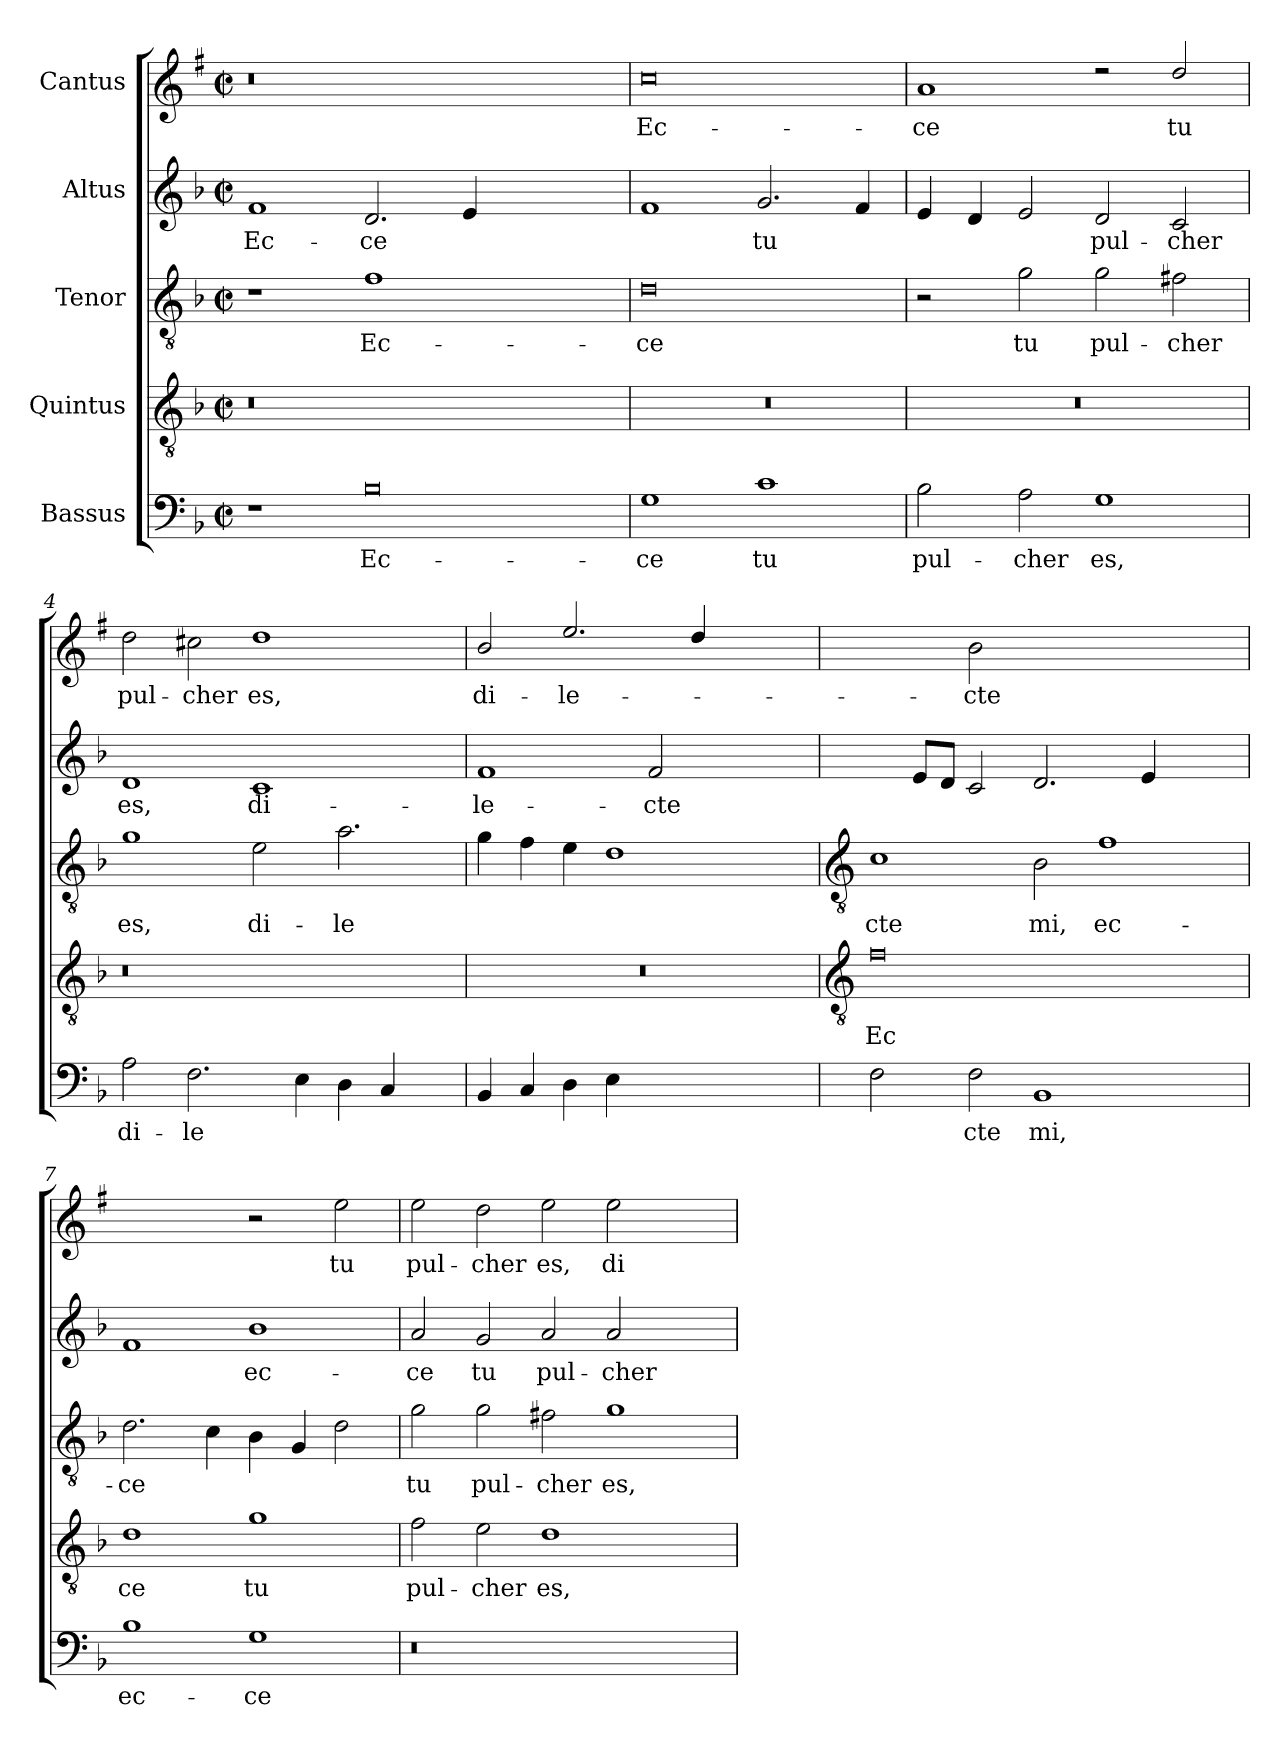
**kern	**text	**kern	**text	**kern	**text	**kern	**text	**kern	**text
*part5	*part5	*part4	*part4	*part3	*part3	*part2	*part2	*part1	*part1
*staff5	*staff5	*staff4	*staff4	*staff3	*staff3	*staff2	*staff2	*staff1	*staff1
*I"Bassus	*	*I"Quintus	*	*I"Tenor	*	*I"Altus	*	*I"Cantus	*
*clefF4	*	*clefGv2	*	*clefGv2	*	*clefG2	*	*clefG2	*
*	*	*	*	*	*	*	*	*ITrd1c2	*
*k[b-]	*	*k[b-]	*	*k[b-]	*	*k[b-]	*	*k[b-]	*
*F:	*	*F:	*	*F:	*	*F:	*	*F:	*
*M4/2	*	*M4/2	*	*M4/2	*	*M4/2	*	*M4/2	*
*met(c|)	*	*met(c|)	*	*met(c|)	*	*met(c|)	*	*met(c|)	*
=1	=1	=1	=1	=1	=1	=1	=1	=1	=1
!	!	!	!	!	!	!	!LO:LY:b	!	!
*	*	*	*	*	*	*	*	*^	*
1r	.	0r	.	1r	.	1f	Ec-	0r	0ryy	.
!	!LO:LY:b	!	!	!	!LO:LY:b	!	!LO:LY:b	!	!	!
0B-	Ec-	.	.	1f	Ec-	2.d	-ce	.	.	.
.	.	.	.	.	.	4e	.	.	.	.
.	.	1ryy	.	1ryy	.	1ryy	.	1ryy	1ryy	.
=2	=2	=2	=2	=2	=2	=2	=2	=2	=2	=2
!	!LO:LY:b	!	!	!	!LO:LY:b	!	!	!	!	!LO:LY:b
1G	-ce	0r	.	0d	-ce	1f	.	0b-	0ryy	Ec-
!	!LO:LY:b	!	!	!	!	!	!LO:LY:b	!	!	!
1c	tu	.	.	.	.	2.g	tu	.	.	.
.	.	.	.	.	.	4f	.	.	.	.
=3	=3	=3	=3	=3	=3	=3	=3	=3	=3	=3
!	!LO:LY:b	!	!	!	!	!	!	!	!	!LO:LY:b
2B-	pul-	0r	.	2r	.	4e	.	1g	0ryy	-ce
.	.	.	.	.	.	4d	.	.	.	.
!	!LO:LY:b	!	!	!	!LO:LY:b	!	!	!	!	!
2A	-cher	.	.	2g	tu	2e	.	.	.	.
!	!LO:LY:b	!	!	!	!LO:LY:b	!	!LO:LY:b	!	!	!
1G	es,	.	.	2g	pul-	2d	pul-	2r	.	.
!	!	!	!	!	!LO:LY:b	!	!LO:LY:b	!	!	!LO:LY:b
.	.	.	.	2f#X	-cher	2c	-cher	2cc	.	tu
=4	=4	=4	=4	=4	=4	=4	=4	=4	=4	=4
!	!LO:LY:b	!	!	!	!LO:LY:b	!	!LO:LY:b	!	!	!LO:LY:b
2A	di-	0r	.	1g	es,	1d	es,	2cc	1ryy	pul-
!	!LO:LY:b	!	!	!	!	!	!	!	!	!LO:LY:b
2.F	-le	.	.	.	.	.	.	2b	.	-cher
!	!	!	!	!	!LO:LY:b	!	!LO:LY:b	!	!	!LO:LY:b
.	.	.	.	2e	di-	1c	di-	1cc	2ryy	es,
4E	.	.	.	.	.	.	.	.	.	.
!	!	!	!	!	!LO:LY:b	!	!	!	!	!
4D	.	.	.	2.a	-le	.	.	.	2ryy	.
4C	.	.	.	.	.	.	.	.	.	.
4ryy	.	4ryy	.	.	.	4ryy	.	4ryy	4ryy	.
=5	=5	=5	=5	=5	=5	=5	=5	=5	=5	=5
!	!	!	!	!	!	!	!LO:LY:b	!	!	!LO:LY:b
4BB-	.	0r	.	4g	.	1f	-le-	2a	0ryy	di-
4C	.	.	.	4f	.	.	.	.	.	.
!	!	!	!	!	!	!	!	!	!	!LO:LY:b
4D	.	.	.	4e	.	.	.	2.dd	.	-le-
4E	.	.	.	1d	.	.	.	.	.	.
!	!	!	!	!	!	!	!LO:LY:b	!	!	!
1ryy	.	.	.	.	.	2f	-cte	.	.	.
.	.	.	.	.	.	.	.	4cc	.	.
!	!	!	!	!	!	!	!LO:LY:b	!	!	!
.	.	.	.	.	.	[2fyy	mi,_	[2b-yy	.	.
.	.	.	.	4ryy	.	.	.	.	.	.
*	*	*	*	*	*	*	*	*v	*v	*
!!LO:LB:g=z
=6	=6	=6	=6	=6	=6	=6	=6	=6	=6
*	*	*clefGv2	*	*clefGv2	*	*	*	*	*
!	!	!	!LO:LY:b	!	!LO:LY:b	!	!	!	!
2F	.	0f	Ec	1c	cte	4fyy]	.	2b-yy]	.
.	.	.	.	.	.	8eL	.	.	.
.	.	.	.	.	.	8dJ	.	.	.
!	!LO:LY:b	!	!	!	!	!	!	!	!LO:LY:b
2F	cte	.	.	.	.	2c	.	2a	-cte
!	!LO:LY:b	!	!	!	!LO:LY:b	!	!	!	!LO:LY:b
1BB-	mi,	.	.	2B-	mi,	2.d	.	[1b-yy	mi,
!	!	!	!	!	!LO:LY:b	!	!	!	!
.	.	.	.	1f	ec-	.	.	.	.
.	.	.	.	.	.	4e	.	.	.
2ryy	.	2ryy	.	.	.	2ryy	.	2ryy	.
=7	=7	=7	=7	=7	=7	=7	=7	=7	=7
!	!LO:LY:b	!	!LO:LY:b	!	!LO:LY:b	!	!	!	!
1B-	ec-	1d	ce	2.d	-ce	1f	.	2.b-yy_	.
.	.	.	.	4c	.	.	.	4b-yy]	.
!	!LO:LY:b	!	!LO:LY:b	!	!	!	!LO:LY:b	!	!
1G	-ce	1g	tu	4B-	.	1b-	ec-	2r	.
.	.	.	.	4G	.	.	.	.	.
!	!	!	!	!	!	!	!	!	!LO:LY:b
.	.	.	.	2d	.	.	.	2dd	tu
=8	=8	=8	=8	=8	=8	=8	=8	=8	=8
!	!	!	!LO:LY:b	!	!LO:LY:b	!	!LO:LY:b	!	!LO:LY:b
0r	.	2f	pul-	2g	tu	2a	-ce	2dd	pul-
!	!	!	!LO:LY:b	!	!LO:LY:b	!	!LO:LY:b	!	!LO:LY:b
.	.	2e	-cher	2g	pul-	2g	tu	2cc	-cher
!	!	!	!LO:LY:b	!	!LO:LY:b	!	!LO:LY:b	!	!LO:LY:b
.	.	1d	es,	2f#	-cher	2a	pul-	2dd	es,
!	!	!	!	!	!LO:LY:b	!	!LO:LY:b	!	!LO:LY:b
.	.	.	.	1g	es,	2a	-cher	2dd	di-
2ryy	.	2ryy	.	.	.	2ryy	.	2ryy	.
=	=	=	=	=	=	=	=	=	=
*-	*-	*-	*-	*-	*-	*-	*-	*-	*-
